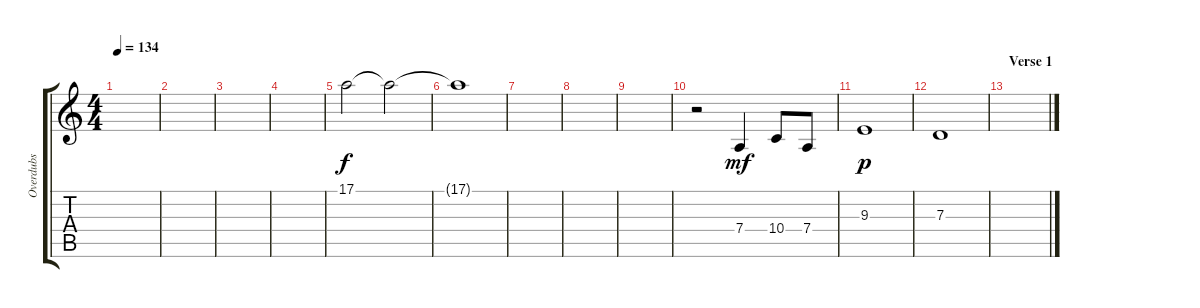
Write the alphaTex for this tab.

\track ("Overdubs" "Overdubs") {instrument synthstrings1}
\staff {score tabs}
\tuning (E4 B3 G3 D3 A2 E2) {hide}
\ts (4 4)
\tempo 134
\clef g2
\ks c
|
|
|
|
17.1.2 17.1{t}.2{volume 0} |
17.1{t}.1 |
|
|
|
r.2{volume 8 instrument panflute} 7.4.4{dy mf} 10.4.8 7.4.8 |
9.3.1{dy p} |
7.3.1 |
\section ("" "Verse 1")
